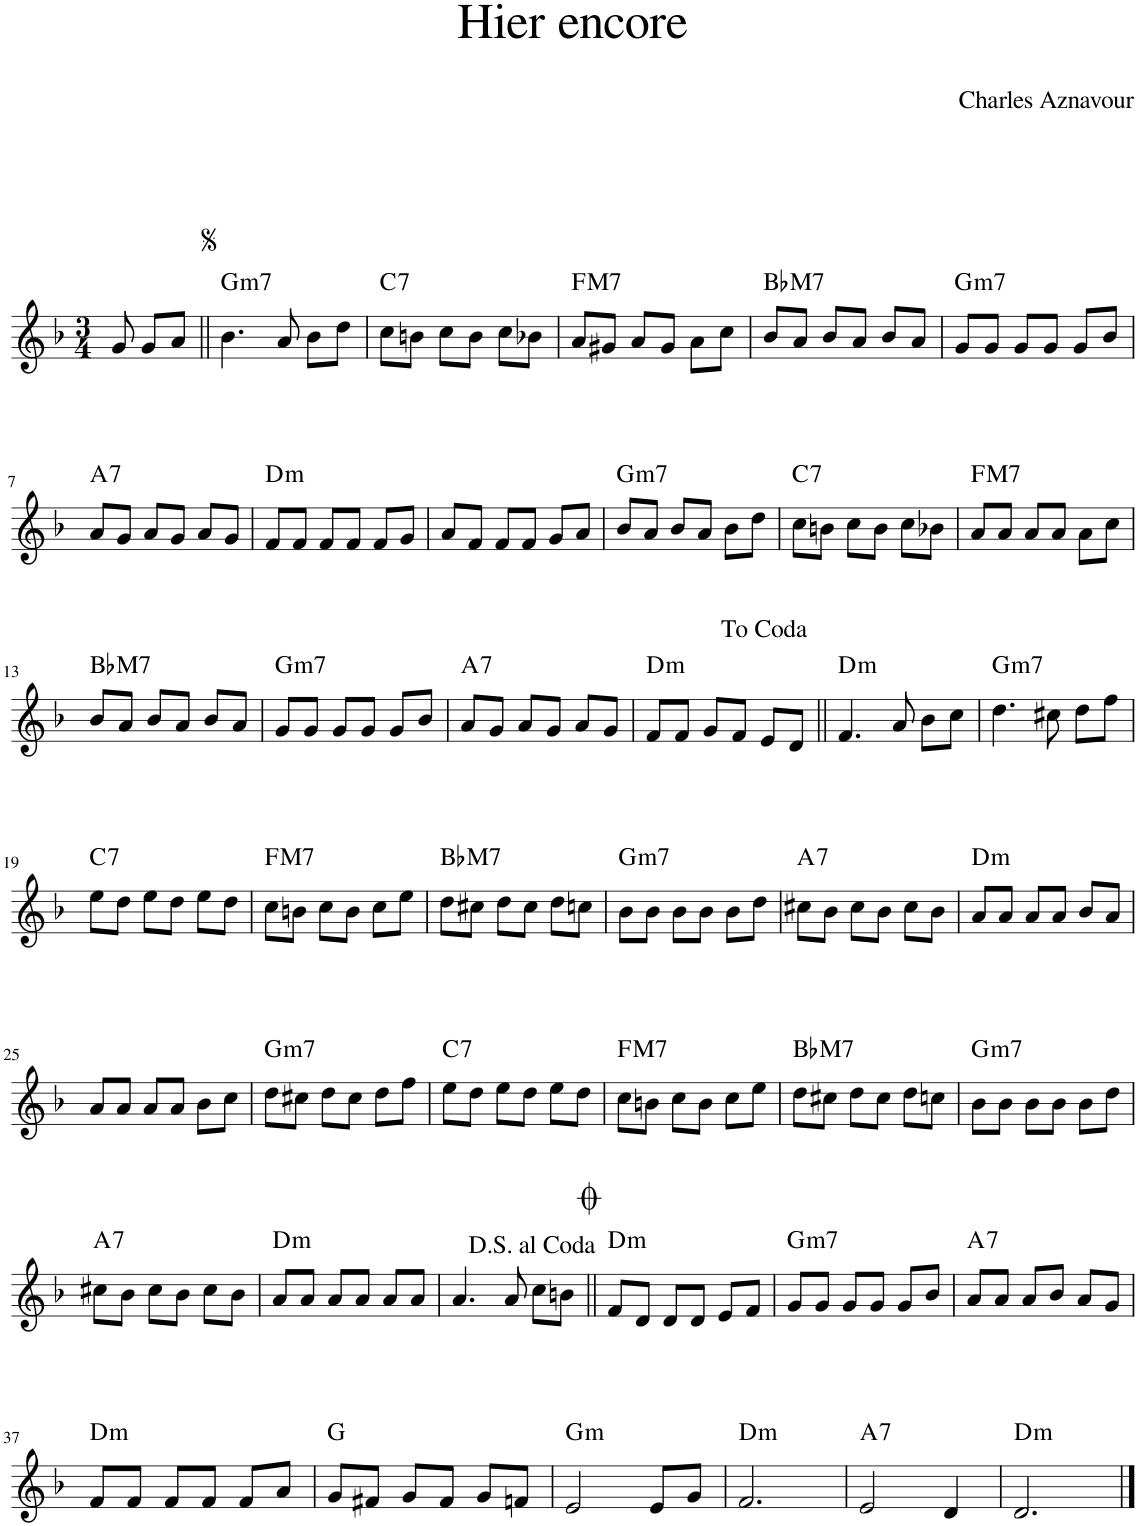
**kern	**harte
*part1	*part1
*staff1	*
*I"Piano	*
*I'Pno.	*
*clefG2	*
*k[b-]	*
*M3/4	*
=1	=1
8g/	.
8g/L	.
8a/J	.
=2||	=2||
!	!LO:H:kt=m7
4.b-\	G:min7
8a/	.
8b-\L	.
8dd\J	.
=3	=3
!	!LO:H:kt=7
8cc\L	C:7
8bn\J	.
8cc\L	.
8b\J	.
8cc\L	.
8b-X\J	.
=4	=4
!	!LO:H:kt=M7
8a/L	F:maj7
8g#X/J	.
8a/L	.
8g#/J	.
8a\L	.
8cc\J	.
=5	=5
!	!LO:H:kt=M7
8b-/L	Bb:maj7
8a/J	.
8b-/L	.
8a/J	.
8b-/L	.
8a/J	.
=6	=6
!	!LO:H:kt=m7
8g/L	G:min7
8g/J	.
8g/L	.
8g/J	.
8g/L	.
8b-/J	.
!!LO:LB:g=z
=7	=7
!	!LO:H:kt=7
8a/L	A:7
8g/J	.
8a/L	.
8g/J	.
8a/L	.
8g/J	.
=8	=8
!	!LO:H:kt=m
8f/L	D:min
8f/J	.
8f/L	.
8f/J	.
8f/L	.
8g/J	.
=9	=9
8a/L	.
8f/J	.
8f/L	.
8f/J	.
8g/L	.
8a/J	.
=10	=10
!	!LO:H:kt=m7
8b-/L	G:min7
8a/J	.
8b-/L	.
8a/J	.
8b-\L	.
8dd\J	.
=11	=11
!	!LO:H:kt=7
8cc\L	C:7
8bn\J	.
8cc\L	.
8b\J	.
8cc\L	.
8b-X\J	.
=12	=12
!	!LO:H:kt=M7
8a/L	F:maj7
8a/J	.
8a/L	.
8a/J	.
8a\L	.
8cc\J	.
!!LO:LB:g=z
=13	=13
!	!LO:H:kt=M7
8b-/L	Bb:maj7
8a/J	.
8b-/L	.
8a/J	.
8b-/L	.
8a/J	.
=14	=14
!	!LO:H:kt=m7
8g/L	G:min7
8g/J	.
8g/L	.
8g/J	.
8g/L	.
8b-/J	.
=15	=15
!	!LO:H:kt=7
8a/L	A:7
8g/J	.
8a/L	.
8g/J	.
8a/L	.
8g/J	.
=16	=16
!	!LO:H:kt=m
8f/L	D:min
8f/J	.
8g/L	.
8f/J	.
8e/L	.
8d/J	.
=17||	=17||
!	!LO:H:kt=m
4.f/	D:min
8a/	.
8b-\L	.
8cc\J	.
=18	=18
!	!LO:H:kt=m7
4.dd\	G:min7
8cc#X\	.
8dd\L	.
8ff\J	.
!!LO:LB:g=z
=19	=19
!	!LO:H:kt=7
8ee\L	C:7
8dd\J	.
8ee\L	.
8dd\J	.
8ee\L	.
8dd\J	.
=20	=20
!	!LO:H:kt=M7
8cc\L	F:maj7
8bn\J	.
8cc\L	.
8b\J	.
8cc\L	.
8ee\J	.
=21	=21
!	!LO:H:kt=M7
8dd\L	Bb:maj7
8cc#X\J	.
8dd\L	.
8cc#\J	.
8dd\L	.
8ccn\J	.
=22	=22
!	!LO:H:kt=m7
8b-\L	G:min7
8b-\J	.
8b-\L	.
8b-\J	.
8b-\L	.
8dd\J	.
=23	=23
!	!LO:H:kt=7
8cc#X\L	A:7
8b-\J	.
8cc#\L	.
8b-\J	.
8cc#\L	.
8b-\J	.
=24	=24
!	!LO:H:kt=m
8a/L	D:min
8a/J	.
8a/L	.
8a/J	.
8b-/L	.
8a/J	.
!!LO:LB:g=z
=25	=25
8a/L	.
8a/J	.
8a/L	.
8a/J	.
8b-\L	.
8cc\J	.
=26	=26
!	!LO:H:kt=m7
8dd\L	G:min7
8cc#X\J	.
8dd\L	.
8cc#\J	.
8dd\L	.
8ff\J	.
=27	=27
!	!LO:H:kt=7
8ee\L	C:7
8dd\J	.
8ee\L	.
8dd\J	.
8ee\L	.
8dd\J	.
=28	=28
!	!LO:H:kt=M7
8cc\L	F:maj7
8bn\J	.
8cc\L	.
8b\J	.
8cc\L	.
8ee\J	.
=29	=29
!	!LO:H:kt=M7
8dd\L	Bb:maj7
8cc#X\J	.
8dd\L	.
8cc#\J	.
8dd\L	.
8ccn\J	.
=30	=30
!	!LO:H:kt=m7
8b-\L	G:min7
8b-\J	.
8b-\L	.
8b-\J	.
8b-\L	.
8dd\J	.
!!LO:LB:g=z
=31	=31
!	!LO:H:kt=7
8cc#X\L	A:7
8b-\J	.
8cc#\L	.
8b-\J	.
8cc#\L	.
8b-\J	.
=32	=32
!	!LO:H:kt=m
8a/L	D:min
8a/J	.
8a/L	.
8a/J	.
8a/L	.
8a/J	.
=33	=33
4.a/	.
8a/	.
8cc\L	.
8bn\J	.
=34||	=34||
!	!LO:H:kt=m
8f/L	D:min
8d/J	.
8d/L	.
8d/J	.
8e/L	.
8f/J	.
=35	=35
!	!LO:H:kt=m7
8g/L	G:min7
8g/J	.
8g/L	.
8g/J	.
8g/L	.
8b-/J	.
=36	=36
!	!LO:H:kt=7
8a/L	A:7
8a/J	.
8a/L	.
8b-/J	.
8a/L	.
8g/J	.
!!LO:LB:g=z
=37	=37
!	!LO:H:kt=m
8f/L	D:min
8f/J	.
8f/L	.
8f/J	.
8f/L	.
8a/J	.
=38	=38
8g/L	G:maj
8f#X/J	.
8g/L	.
8f#/J	.
8g/L	.
8fn/J	.
=39	=39
!	!LO:H:kt=m
2e/	G:min
8e/L	.
8g/J	.
=40	=40
!	!LO:H:kt=m
2.f/	D:min
=41	=41
!	!LO:H:kt=7
2e/	A:7
4d/	.
=42	=42
!	!LO:H:kt=m
2.d/	D:min
==	==
*-	*-
